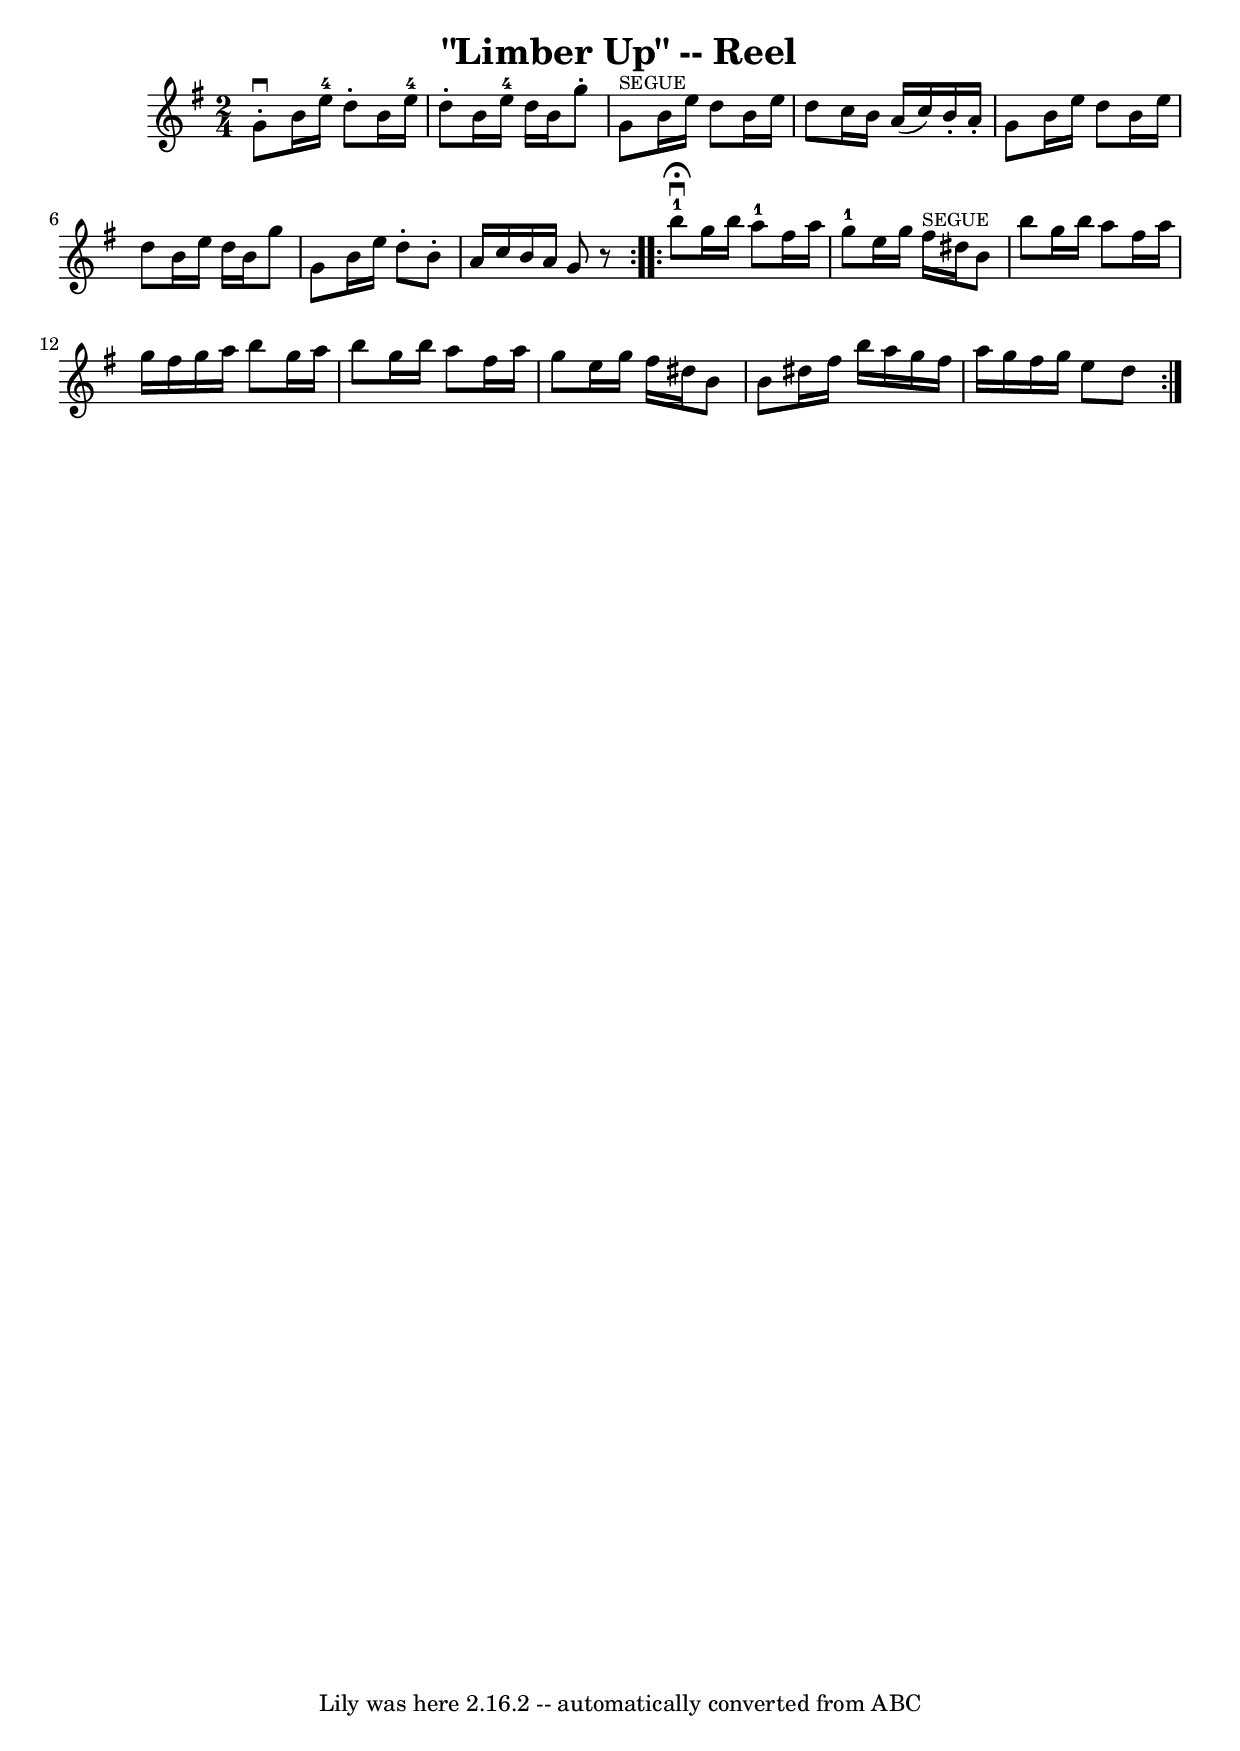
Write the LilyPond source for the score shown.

\version "2.16.2"
\include "Mammoth.ily"
\header {
	%% book = "Ryan's Mammoth Collection"
	crossRefNumber = "1"
	footnotes = "\\\\391"
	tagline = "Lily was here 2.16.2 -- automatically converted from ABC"
	title = "\"Limber Up\" -- Reel"
}
voicedefault =  {


\repeat volta 2 {
\time 2/4 
\key g \major g'8^\downbow-. b'16 e''16-4 d''8 -. b'16 
 e''16-4   |
 d''8 -. b'16 e''16-4 d''16 b'16 g''8 
-.   |
 g'8^\segue b'16 e''16 d''8 b'16 e''16    
|
 d''8 c''16 b'16 a'16 (c''16) b'16 -. a'16 -.  
 |
 g'8 b'16 e''16 d''8 b'16 e''16    |
 d''8  
 b'16 e''16 d''16 b'16 g''8    |
 g'8 b'16 e''16    
d''8 -. b'8 -.   |
 a'16 c''16 b'16 a'16 g'8    r8   }    
 \repeat volta 2 { b''8-1^\fermata^\downbow g''16 b''16 a''8 
-1 fis''16 a''16    |
 g''8-1 e''16 g''16 fis''16 
^\segue dis''16 b'8    |
 b''8 g''16 b''16 a''8    
fis''16 a''16    |
 g''16 fis''16 g''16 a''16 b''8   
 g''16 a''16    |
 b''8 g''16 b''16 a''8 fis''16    
a''16    |
 g''8 e''16 g''16 fis''16 dis''16 b'8    
|
 b'8 dis''16 fis''16 b''16 a''16 g''16 fis''16    
|
 a''16 g''16 fis''16 g''16 e''8 d''8      }   
}

\score{
    <<

	\context Staff="default"
	{
	    \voicedefault 
	}

    >>
	\layout {
	}
	\midi {}
}
